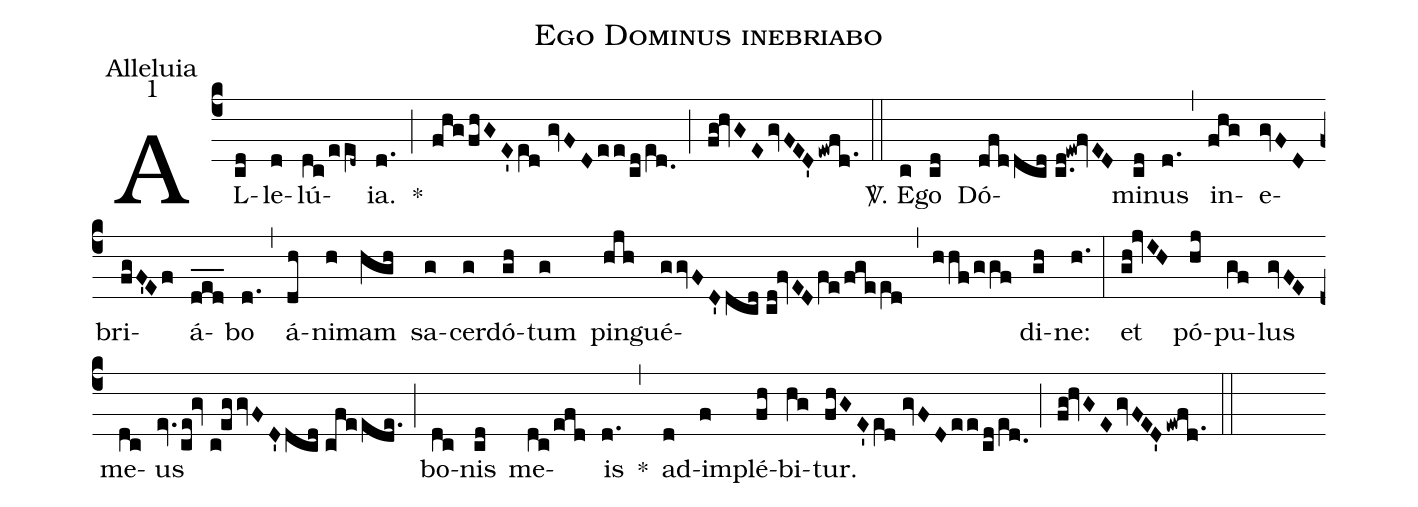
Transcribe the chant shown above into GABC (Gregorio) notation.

name: Ego Dominus inebriabo;
office-part: Alleluia;
mode: 1;
%%
(c4) AL(cd)le(d)lú(dc/ee[ll:1]d~)ia.(d.) *(;) (fhgfhGE'e[ll:1]d//gvFDee/cd/e[ll:1]d.0) (;) (fg!hvGEgvFED'ewfd.1) (::)
<sp>V/</sp>. E(c)go(cd) Dó(dfddcd//c.d!ew!fvED)mi(cd)nus(d.) (,) in(fhg)e(gvFD)bri(fgF'Ef)á(d_e_d_)bo(d.) (,) á(dh)ni(h)mam(hgh) sa(g)cer(g)dó(gh)tum(g) pin(hjh)gué(ggvFD'dcd//cd!fvEDfe/fgee[ll:1]d)(,)(hhf/ggf)di(gh)ne:(h.) (:)
et(gh!jvIH) pó(hj)pu(gf)lus(gvFE) me(dc)us(ev.ce!gv//c!eggvFD'dcd//cfeede.) (;) bo(dc)nis(cd) me(dc/efd)is(d.) *(,)
ad(d)im(f)plé(fh)bi(hg)tur.(fhGE'e[ll:1]d//gvFDee/cd/e[ll:1]d.0) (;) (fg!hvGEgvFED'ewfd.1) (::)
